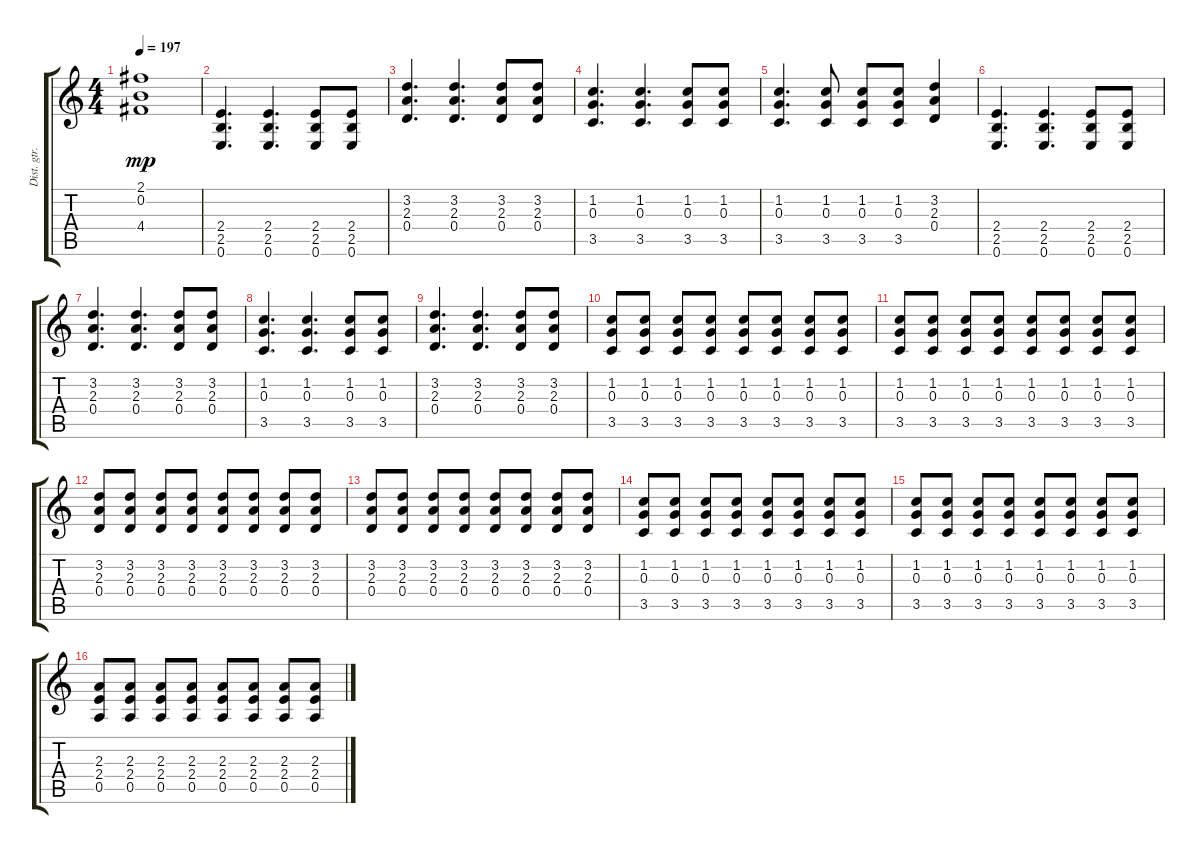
\track ("Dist. gtr." "Dist. gtr.") {instrument distortionguitar}
\staff {score tabs}
\tuning (E4 B3 G3 D3 A2 E2) {hide}
\ts (4 4)
\tempo 197
\clef g2
\ks c
(2.1 0.2 4.4).1{dy mp} |
(2.4 2.5 0.6).4{d} (2.4 2.5 0.6).4{d} (2.4 2.5 0.6).8 (2.4 2.5 0.6).8 |
(3.2 2.3 0.4).4{d} (3.2 2.3 0.4).4{d} (3.2 2.3 0.4).8 (3.2 2.3 0.4).8 |
(1.2 0.3 3.5).4{d} (1.2 0.3 3.5).4{d} (1.2 0.3 3.5).8 (1.2 0.3 3.5).8 |
(1.2 0.3 3.5).4{d} (1.2 0.3 3.5).8 (1.2 0.3 3.5).8 (1.2 0.3 3.5).8 (3.2 2.3 0.4).4 |
(2.4 2.5 0.6).4{d} (2.4 2.5 0.6).4{d} (2.4 2.5 0.6).8 (2.4 2.5 0.6).8 |
(3.2 2.3 0.4).4{d} (3.2 2.3 0.4).4{d} (3.2 2.3 0.4).8 (3.2 2.3 0.4).8 |
(1.2 0.3 3.5).4{d} (1.2 0.3 3.5).4{d} (1.2 0.3 3.5).8 (1.2 0.3 3.5).8 |
(3.2 2.3 0.4).4{d} (3.2 2.3 0.4).4{d} (3.2 2.3 0.4).8 (3.2 2.3 0.4).8 |
(1.2 0.3 3.5).8 (1.2 0.3 3.5).8 (1.2 0.3 3.5).8 (1.2 0.3 3.5).8 (1.2 0.3 3.5).8 (1.2 0.3 3.5).8 (1.2 0.3 3.5).8 (1.2 0.3 3.5).8 |
(1.2 0.3 3.5).8 (1.2 0.3 3.5).8 (1.2 0.3 3.5).8 (1.2 0.3 3.5).8 (1.2 0.3 3.5).8 (1.2 0.3 3.5).8 (1.2 0.3 3.5).8 (1.2 0.3 3.5).8 |
(3.2 2.3 0.4).8 (3.2 2.3 0.4).8 (3.2 2.3 0.4).8 (3.2 2.3 0.4).8 (3.2 2.3 0.4).8 (3.2 2.3 0.4).8 (3.2 2.3 0.4).8 (3.2 2.3 0.4).8 |
(3.2 2.3 0.4).8 (3.2 2.3 0.4).8 (3.2 2.3 0.4).8 (3.2 2.3 0.4).8 (3.2 2.3 0.4).8 (3.2 2.3 0.4).8 (3.2 2.3 0.4).8 (3.2 2.3 0.4).8 |
(1.2 0.3 3.5).8 (1.2 0.3 3.5).8 (1.2 0.3 3.5).8 (1.2 0.3 3.5).8 (1.2 0.3 3.5).8 (1.2 0.3 3.5).8 (1.2 0.3 3.5).8 (1.2 0.3 3.5).8 |
(1.2 0.3 3.5).8 (1.2 0.3 3.5).8 (1.2 0.3 3.5).8 (1.2 0.3 3.5).8 (1.2 0.3 3.5).8 (1.2 0.3 3.5).8 (1.2 0.3 3.5).8 (1.2 0.3 3.5).8 |
(2.3 2.4 0.5).8 (2.3 2.4 0.5).8 (2.3 2.4 0.5).8 (2.3 2.4 0.5).8 (2.3 2.4 0.5).8 (2.3 2.4 0.5).8 (2.3 2.4 0.5).8 (2.3 2.4 0.5).8
